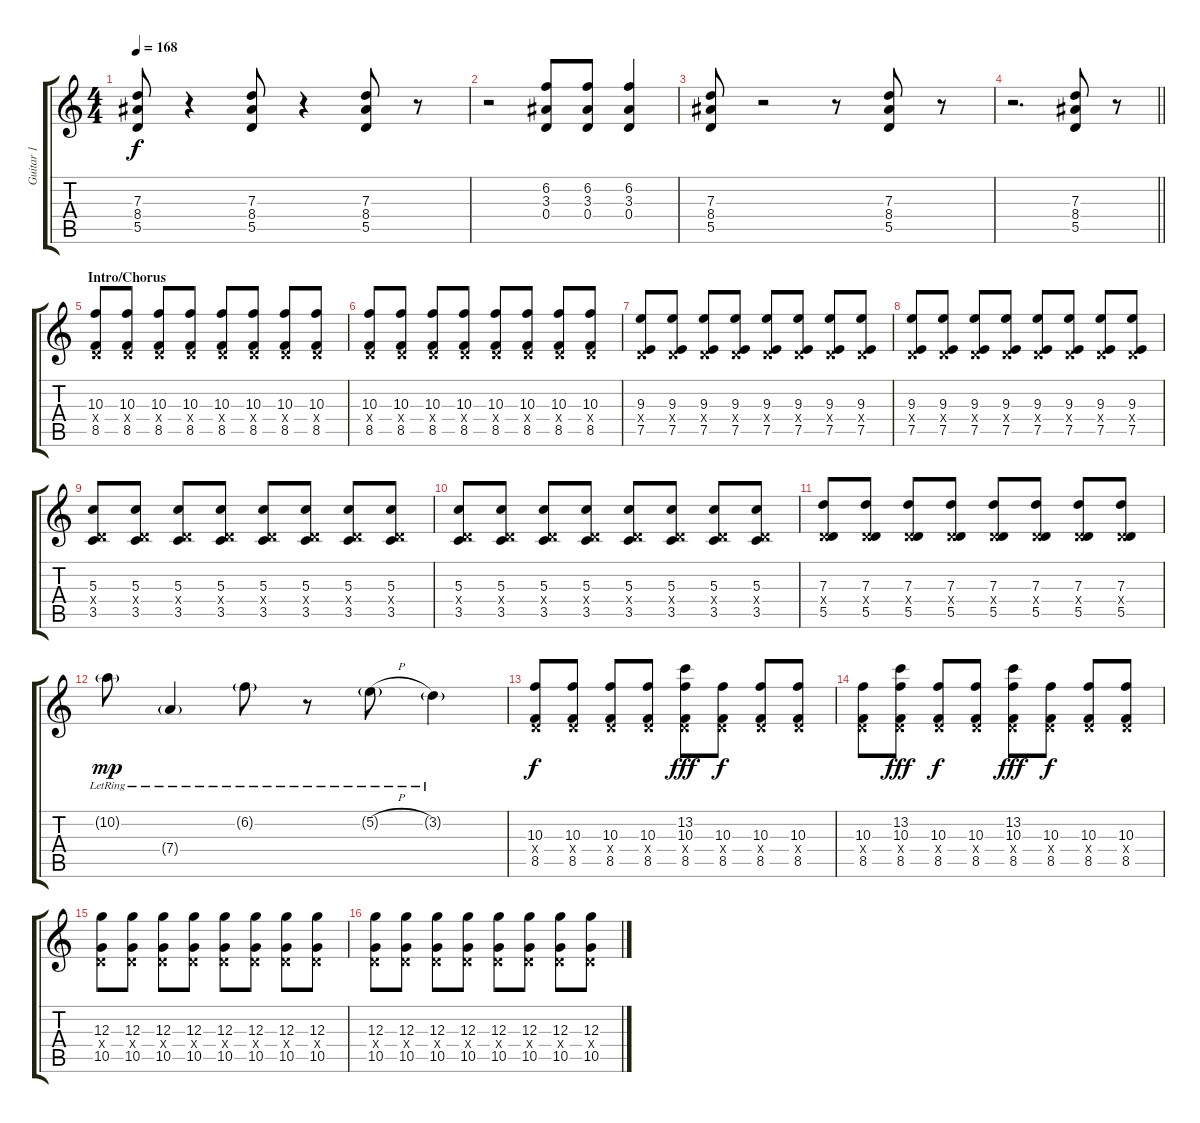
\track ("Guitar 1" "Guitar 1") {instrument distortionguitar}
\staff {score tabs}
\tuning (E4 B3 G3 D3 A2 D2) {hide}
\ts (4 4)
\tempo 168
\clef g2
\ks c
(7.3 8.4 5.5).8{dy f} r.4 (7.3 8.4 5.5).8 r.4 (7.3 8.4 5.5).8 r.8 |
r.2 (6.2 3.3 0.4).8 (6.2 3.3 0.4).8 (6.2 3.3 0.4).4 |
(7.3 8.4 5.5).8 r.2 r.8 (7.3 8.4 5.5).8 r.8 |
\barLineRight lightlight
r.2{d} (7.3 8.4 5.5).8 r.8 |
\section ("" "Intro/Chorus")
(10.3 0.4{x} 8.5).8 (10.3 0.4{x} 8.5).8 (10.3 0.4{x} 8.5).8 (10.3 0.4{x} 8.5).8 (10.3 0.4{x} 8.5).8 (10.3 0.4{x} 8.5).8 (10.3 0.4{x} 8.5).8 (10.3 0.4{x} 8.5).8 |
(10.3 0.4{x} 8.5).8 (10.3 0.4{x} 8.5).8 (10.3 0.4{x} 8.5).8 (10.3 0.4{x} 8.5).8 (10.3 0.4{x} 8.5).8 (10.3 0.4{x} 8.5).8 (10.3 0.4{x} 8.5).8 (10.3 0.4{x} 8.5).8 |
(9.3 0.4{x} 7.5).8 (9.3 0.4{x} 7.5).8 (9.3 0.4{x} 7.5).8 (9.3 0.4{x} 7.5).8 (9.3 0.4{x} 7.5).8 (9.3 0.4{x} 7.5).8 (9.3 0.4{x} 7.5).8 (9.3 0.4{x} 7.5).8 |
(9.3 0.4{x} 7.5).8 (9.3 0.4{x} 7.5).8 (9.3 0.4{x} 7.5).8 (9.3 0.4{x} 7.5).8 (9.3 0.4{x} 7.5).8 (9.3 0.4{x} 7.5).8 (9.3 0.4{x} 7.5).8 (9.3 0.4{x} 7.5).8 |
(5.3 0.4{x} 3.5).8 (5.3 0.4{x} 3.5).8 (5.3 0.4{x} 3.5).8 (5.3 0.4{x} 3.5).8 (5.3 0.4{x} 3.5).8 (5.3 0.4{x} 3.5).8 (5.3 0.4{x} 3.5).8 (5.3 0.4{x} 3.5).8 |
(5.3 0.4{x} 3.5).8 (5.3 0.4{x} 3.5).8 (5.3 0.4{x} 3.5).8 (5.3 0.4{x} 3.5).8 (5.3 0.4{x} 3.5).8 (5.3 0.4{x} 3.5).8 (5.3 0.4{x} 3.5).8 (5.3 0.4{x} 3.5).8 |
(7.3 0.4{x} 5.5).8 (7.3 0.4{x} 5.5).8 (7.3 0.4{x} 5.5).8 (7.3 0.4{x} 5.5).8 (7.3 0.4{x} 5.5).8 (7.3 0.4{x} 5.5).8 (7.3 0.4{x} 5.5).8 (7.3 0.4{x} 5.5).8 |
10.2{g lr}.8{dy mp} 7.4{g lr}.4 6.2{g lr}.8 r.8 5.2{h g lr}.8 3.2{g lr}.4 |
(10.3 0.4{x} 8.5).8{dy f} (10.3 0.4{x} 8.5).8 (10.3 0.4{x} 8.5).8 (10.3 0.4{x} 8.5).8 (13.2 10.3 0.4{x} 8.5).8{dy fff} (10.3 0.4{x} 8.5).8{dy f} (10.3 0.4{x} 8.5).8 (10.3 0.4{x} 8.5).8 |
(10.3 0.4{x} 8.5).8 (13.2 10.3 0.4{x} 8.5).8{dy fff} (10.3 0.4{x} 8.5).8{dy f} (10.3 0.4{x} 8.5).8 (13.2 10.3 0.4{x} 8.5).8{dy fff} (10.3 0.4{x} 8.5).8{dy f} (10.3 0.4{x} 8.5).8 (10.3 0.4{x} 8.5).8 |
(12.3 0.4{x} 10.5).8 (12.3 0.4{x} 10.5).8 (12.3 0.4{x} 10.5).8 (12.3 0.4{x} 10.5).8 (12.3 0.4{x} 10.5).8 (12.3 0.4{x} 10.5).8 (12.3 0.4{x} 10.5).8 (12.3 0.4{x} 10.5).8 |
(12.3 0.4{x} 10.5).8 (12.3 0.4{x} 10.5).8 (12.3 0.4{x} 10.5).8 (12.3 0.4{x} 10.5).8 (12.3 0.4{x} 10.5).8 (12.3 0.4{x} 10.5).8 (12.3 0.4{x} 10.5).8 (12.3 0.4{x} 10.5).8
